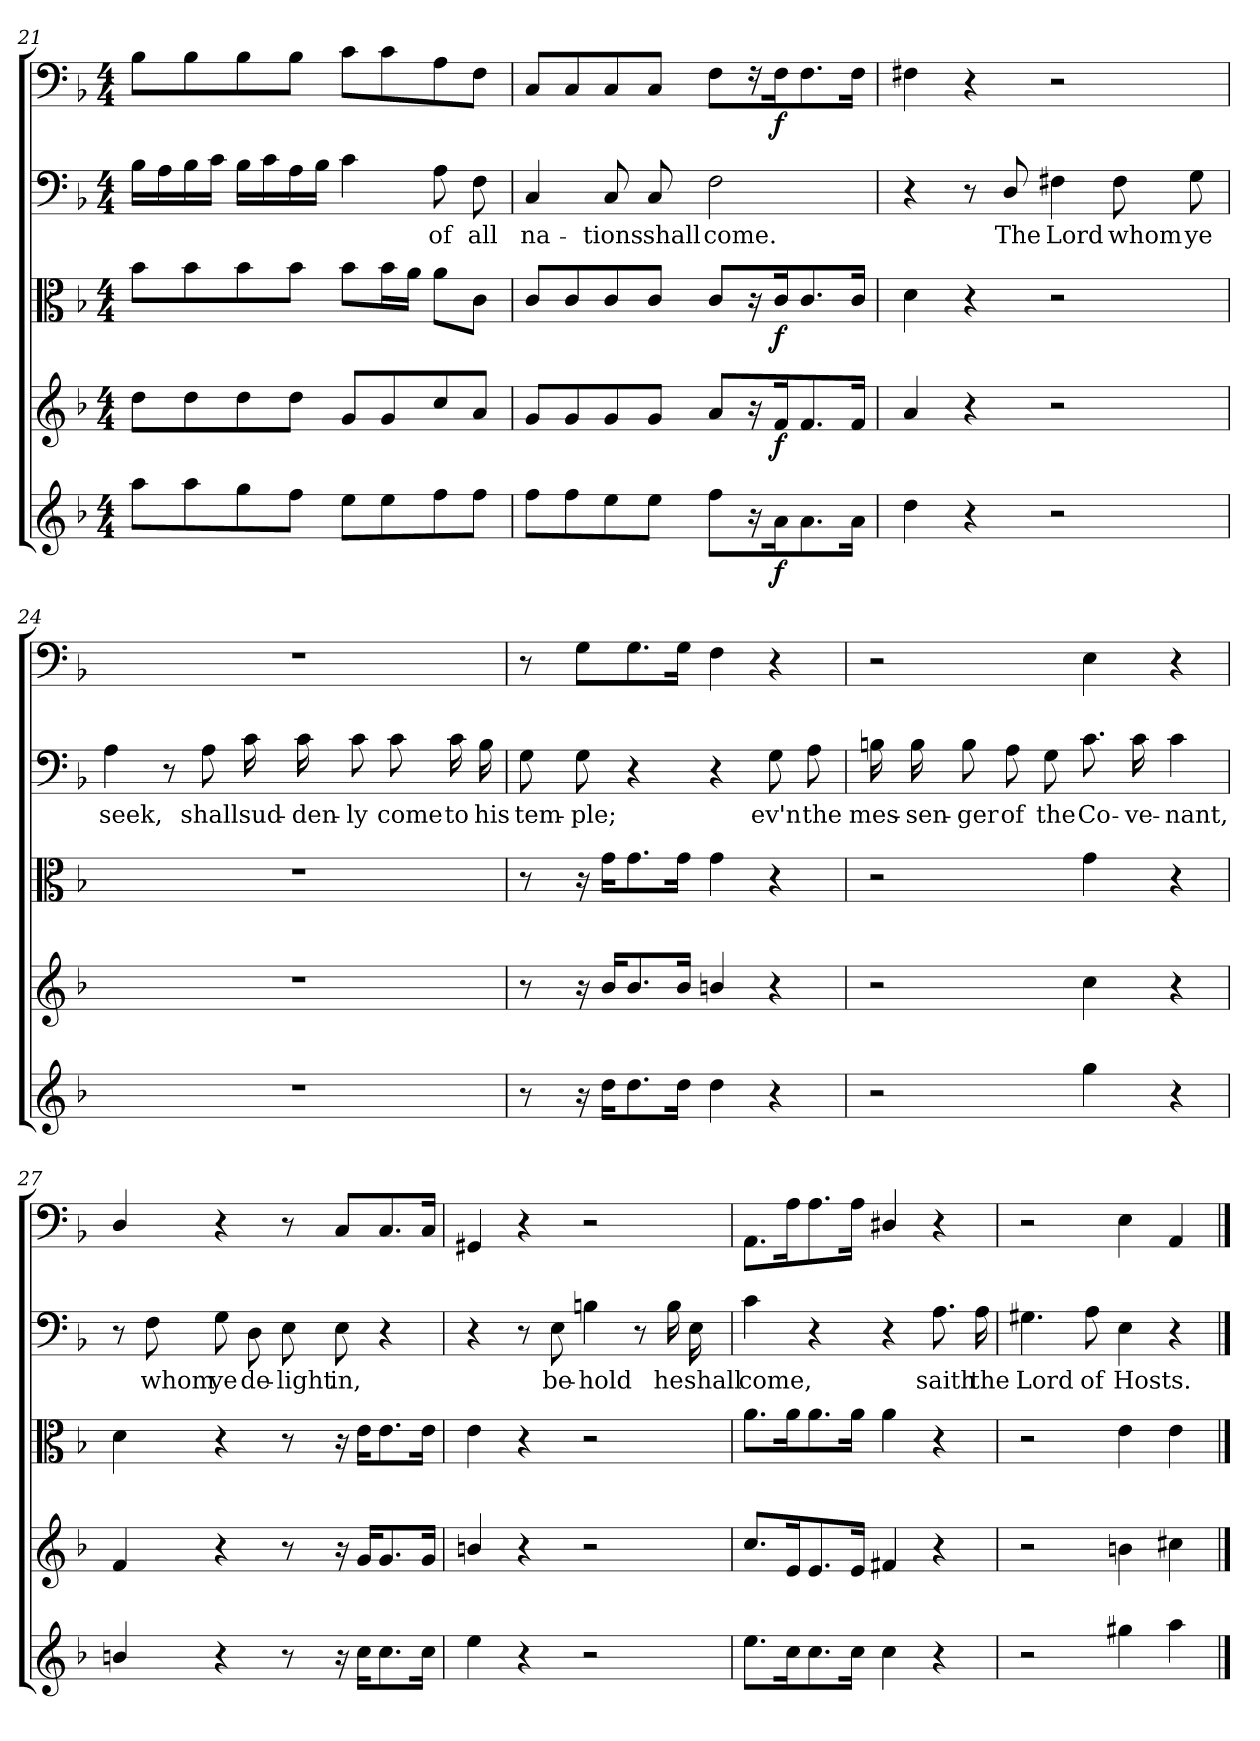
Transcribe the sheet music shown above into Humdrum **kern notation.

**kern	**dynam	**kern	**dynam	**kern	**dynam	**kern	**text	**kern	**dynam
*part5	*part5	*part4	*part4	*part3	*part3	*part2	*part2	*part1	*part1
*staff5	*staff5	*staff4	*staff4	*staff3	*staff3	*staff2	*staff2	*staff1	*staff1
*clefG2	*	*clefG2	*	*clefC3	*	*clefF4	*	*clefF4	*
*k[b-]	*	*k[b-]	*	*k[b-]	*	*k[b-]	*	*k[b-]	*
*F:	*	*F:	*	*F:	*	*F:	*	*F:	*
*M4/4	*	*M4/4	*	*M4/4	*	*M4/4	*	*M4/4	*
=21	=21	=21	=21	=21	=21	=21	=21	=21	=21
8aa\L	.	8dd\L	.	8b-\L	.	16B-\LL	.	8B-\L	.
.	.	.	.	.	.	16A\	.	.	.
8aa\	.	8dd\	.	8b-\	.	16B-\	.	8B-\	.
.	.	.	.	.	.	16c\JJ	.	.	.
8gg\	.	8dd\	.	8b-\	.	16B-\LL	.	8B-\	.
.	.	.	.	.	.	16c\	.	.	.
8ff\J	.	8dd\J	.	8b-\J	.	16A\	.	8B-\J	.
.	.	.	.	.	.	16B-\JJ	.	.	.
8ee\L	.	8g/L	.	8b-\L	.	4c\	.	8c\L	.
8ee\	.	8g/	.	16b-\L	.	.	.	8c\	.
.	.	.	.	16a\JJ	.	.	.	.	.
8ff\	.	8cc/	.	8a\L	.	8A\	of	8A\	.
8ff\J	.	8a/J	.	8c\J	.	8F\	all	8F\J	.
=22	=22	=22	=22	=22	=22	=22	=22	=22	=22
8ff\L	.	8g/L	.	8c/L	.	4C/	na-	8C/L	.
8ff\	.	8g/	.	8c/	.	.	.	8C/	.
8ee\	.	8g/	.	8c/	.	8C/	-tions	8C/	.
8ee\J	.	8g/J	.	8c/J	.	8C/	shall	8C/J	.
8ff\L	.	8a/L	.	8c/L	.	2F\	come.	8F\L	.
16r	.	16r	.	16r	.	.	.	16r	.
16a\K	f	16f/K	f	16c/K	f	.	.	16F\K	f
8.a\	.	8.f/	.	8.c/	.	.	.	8.F\	.
16a\Jk	.	16f/Jk	.	16c/Jk	.	.	.	16F\Jk	.
=23	=23	=23	=23	=23	=23	=23	=23	=23	=23
4dd\	.	4a/	.	4d\	.	4r	.	4F#X\	.
4r	.	4r	.	4r	.	8r	.	4r	.
.	.	.	.	.	.	8D/	The	.	.
2r	.	2r	.	2r	.	4F#X\	Lord	2r	.
.	.	.	.	.	.	8F#\	whom	.	.
.	.	.	.	.	.	8G\	ye	.	.
=24	=24	=24	=24	=24	=24	=24	=24	=24	=24
1r	.	1r	.	1r	.	4A\	seek,	1r	.
.	.	.	.	.	.	8r	.	.	.
.	.	.	.	.	.	8A\	shall	.	.
.	.	.	.	.	.	16c\	sud-	.	.
.	.	.	.	.	.	16c\	-den-	.	.
.	.	.	.	.	.	8c\	-ly	.	.
.	.	.	.	.	.	8c\	come	.	.
.	.	.	.	.	.	16c\	to	.	.
.	.	.	.	.	.	16B-\	his	.	.
=25	=25	=25	=25	=25	=25	=25	=25	=25	=25
8r	.	8r	.	8r	.	8G\	tem-	8r	.
16r	.	16r	.	16r	.	8G\	-ple;	8G\L	.
16dd\KL	.	16b-/KL	.	16g\KL	.	.	.	.	.
8.dd\	.	8.b-/	.	8.g\	.	4r	.	8.G\	.
16dd\Jk	.	16b-/Jk	.	16g\Jk	.	.	.	16G\Jk	.
4dd\	.	4bn/	.	4g\	.	4r	.	4F\	.
4r	.	4r	.	4r	.	8G\	ev'n	4r	.
.	.	.	.	.	.	8A\	the	.	.
=26	=26	=26	=26	=26	=26	=26	=26	=26	=26
2r	.	2r	.	2r	.	16Bn\	mes-	2r	.
.	.	.	.	.	.	16B\	-sen-	.	.
.	.	.	.	.	.	8B\	-ger	.	.
.	.	.	.	.	.	8A\	of	.	.
.	.	.	.	.	.	8G\	the	.	.
4gg\	.	4cc\	.	4g\	.	8.c\	Co-	4E\	.
.	.	.	.	.	.	16c\	-ve-	.	.
4r	.	4r	.	4r	.	4c\	-nant,	4r	.
=27	=27	=27	=27	=27	=27	=27	=27	=27	=27
4bn/	.	4f/	.	4d\	.	8r	.	4D/	.
.	.	.	.	.	.	8F\	whom	.	.
4r	.	4r	.	4r	.	8G\	ye	4r	.
.	.	.	.	.	.	8D\	de-	.	.
8r	.	8r	.	8r	.	8E\	-light	8r	.
16r	.	16r	.	16r	.	8E\	in,	8C/L	.
16cc\KL	.	16g/KL	.	16e\KL	.	.	.	.	.
8.cc\	.	8.g/	.	8.e\	.	4r	.	8.C/	.
16cc\Jk	.	16g/Jk	.	16e\Jk	.	.	.	16C/Jk	.
=28	=28	=28	=28	=28	=28	=28	=28	=28	=28
4ee\	.	4bn/	.	4e\	.	4r	.	4GG#X/	.
4r	.	4r	.	4r	.	8r	.	4r	.
.	.	.	.	.	.	8E\	be-	.	.
2r	.	2r	.	2r	.	4Bn\	-hold	2r	.
.	.	.	.	.	.	8r	.	.	.
.	.	.	.	.	.	16B\	he	.	.
.	.	.	.	.	.	16E\	shall	.	.
=29	=29	=29	=29	=29	=29	=29	=29	=29	=29
8.ee\L	.	8.cc/L	.	8.a\L	.	4c\	come,	8.AA\L	.
16cc\K	.	16e/K	.	16a\K	.	.	.	16A\K	.
8.cc\	.	8.e/	.	8.a\	.	4r	.	8.A\	.
16cc\Jk	.	16e/Jk	.	16a\Jk	.	.	.	16A\Jk	.
4cc\	.	4f#X/	.	4a\	.	4r	.	4D#X/	.
4r	.	4r	.	4r	.	8.A\	saith	4r	.
.	.	.	.	.	.	16A\	the	.	.
=30	=30	=30	=30	=30	=30	=30	=30	=30	=30
2r	.	2r	.	2r	.	4.G#X\	Lord	2r	.
.	.	.	.	.	.	8A\	of	.	.
4gg#X\	.	4bn\	.	4e\	.	4E\	Hosts.	4E\	.
4aa\	.	4cc#X\	.	4e\	.	4r	.	4AA/	.
==	==	==	==	==	==	==	==	==	==
*-	*-	*-	*-	*-	*-	*-	*-	*-	*-
